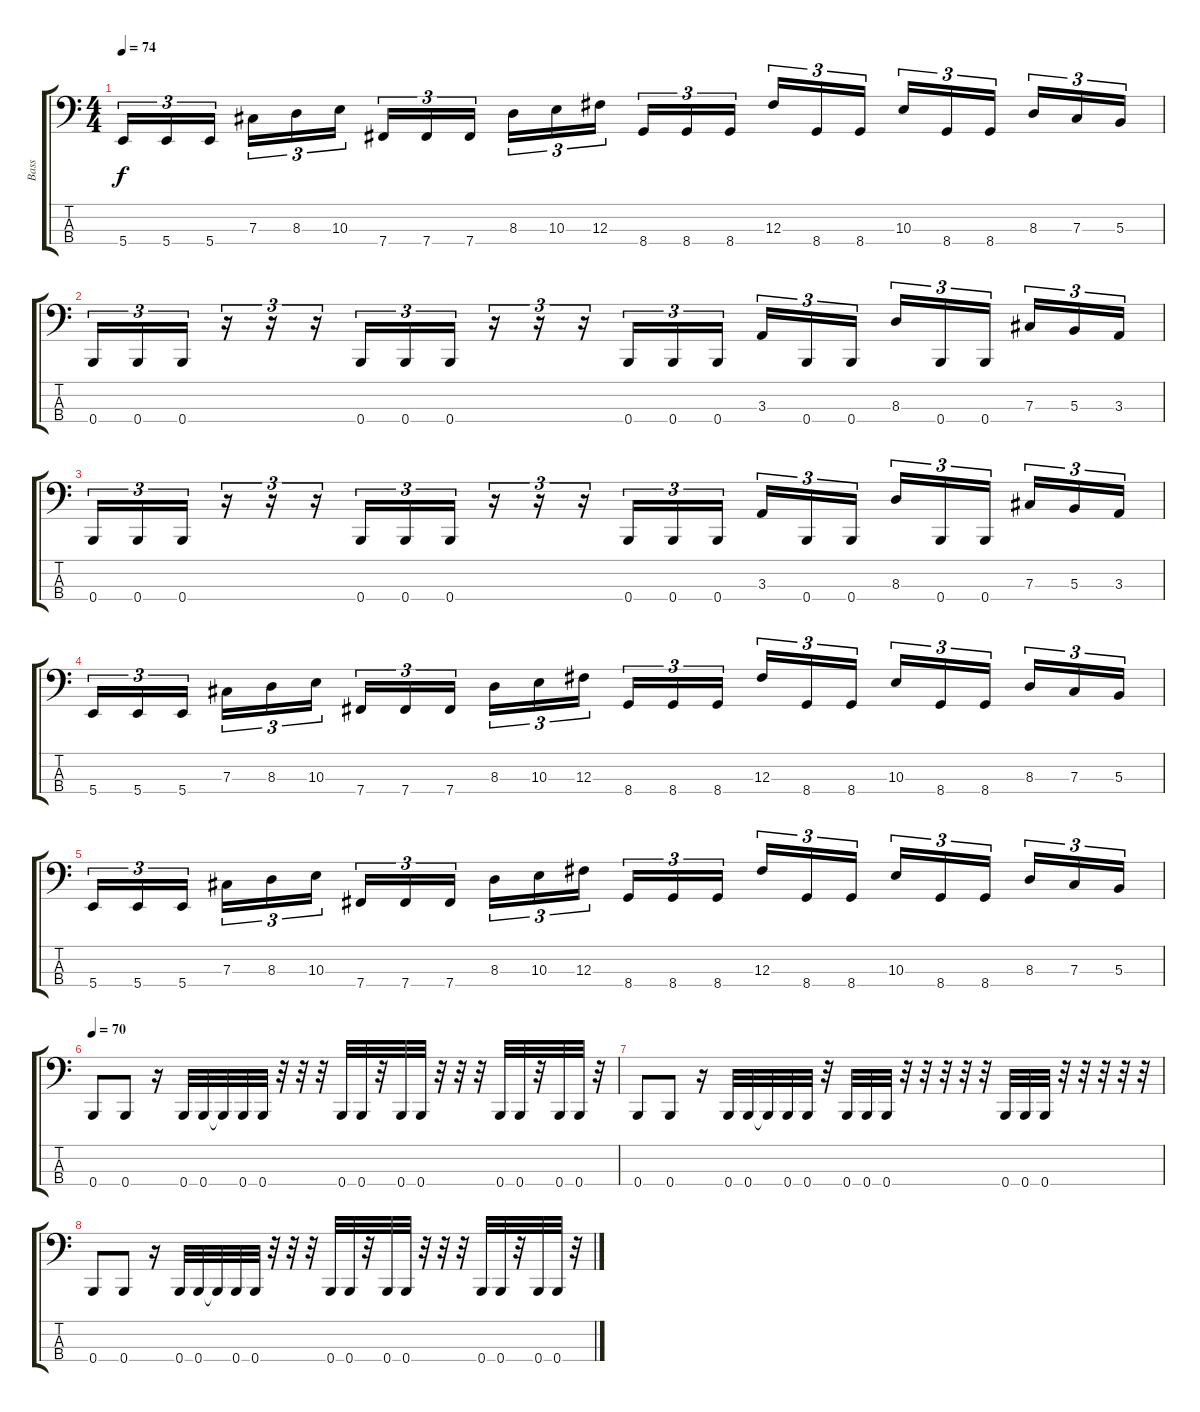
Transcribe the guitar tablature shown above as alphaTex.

\track ("Bass" "Bass") {instrument electricbasspick}
\staff {score tabs}
\tuning (E2 B1 Gb1 B0) {hide}
\ts (4 4)
\tempo 74
\clef f4
\ks c
5.4.16{tu (3 2) dy f} 5.4.16{tu (3 2)} 5.4.16{tu (3 2)} 7.3.16{tu (3 2)} 8.3.16{tu (3 2)} 10.3.16{tu (3 2)} 7.4.16{tu (3 2)} 7.4.16{tu (3 2)} 7.4.16{tu (3 2)} 8.3.16{tu (3 2)} 10.3.16{tu (3 2)} 12.3.16{tu (3 2)} 8.4.16{tu (3 2)} 8.4.16{tu (3 2)} 8.4.16{tu (3 2)} 12.3.16{tu (3 2)} 8.4.16{tu (3 2)} 8.4.16{tu (3 2)} 10.3.16{tu (3 2)} 8.4.16{tu (3 2)} 8.4.16{tu (3 2)} 8.3.16{tu (3 2)} 7.3.16{tu (3 2)} 5.3.16{tu (3 2)} |
0.4.16{tu (3 2)} 0.4.16{tu (3 2)} 0.4.16{tu (3 2)} r.16{tu (3 2)} r.16{tu (3 2)} r.16{tu (3 2)} 0.4.16{tu (3 2)} 0.4.16{tu (3 2)} 0.4.16{tu (3 2)} r.16{tu (3 2)} r.16{tu (3 2)} r.16{tu (3 2)} 0.4.16{tu (3 2)} 0.4.16{tu (3 2)} 0.4.16{tu (3 2)} 3.3.16{tu (3 2)} 0.4.16{tu (3 2)} 0.4.16{tu (3 2)} 8.3.16{tu (3 2)} 0.4.16{tu (3 2)} 0.4.16{tu (3 2)} 7.3.16{tu (3 2)} 5.3.16{tu (3 2)} 3.3.16{tu (3 2)} |
0.4.16{tu (3 2)} 0.4.16{tu (3 2)} 0.4.16{tu (3 2)} r.16{tu (3 2)} r.16{tu (3 2)} r.16{tu (3 2)} 0.4.16{tu (3 2)} 0.4.16{tu (3 2)} 0.4.16{tu (3 2)} r.16{tu (3 2)} r.16{tu (3 2)} r.16{tu (3 2)} 0.4.16{tu (3 2)} 0.4.16{tu (3 2)} 0.4.16{tu (3 2)} 3.3.16{tu (3 2)} 0.4.16{tu (3 2)} 0.4.16{tu (3 2)} 8.3.16{tu (3 2)} 0.4.16{tu (3 2)} 0.4.16{tu (3 2)} 7.3.16{tu (3 2)} 5.3.16{tu (3 2)} 3.3.16{tu (3 2)} |
5.4.16{tu (3 2)} 5.4.16{tu (3 2)} 5.4.16{tu (3 2)} 7.3.16{tu (3 2)} 8.3.16{tu (3 2)} 10.3.16{tu (3 2)} 7.4.16{tu (3 2)} 7.4.16{tu (3 2)} 7.4.16{tu (3 2)} 8.3.16{tu (3 2)} 10.3.16{tu (3 2)} 12.3.16{tu (3 2)} 8.4.16{tu (3 2)} 8.4.16{tu (3 2)} 8.4.16{tu (3 2)} 12.3.16{tu (3 2)} 8.4.16{tu (3 2)} 8.4.16{tu (3 2)} 10.3.16{tu (3 2)} 8.4.16{tu (3 2)} 8.4.16{tu (3 2)} 8.3.16{tu (3 2)} 7.3.16{tu (3 2)} 5.3.16{tu (3 2)} |
5.4.16{tu (3 2)} 5.4.16{tu (3 2)} 5.4.16{tu (3 2)} 7.3.16{tu (3 2)} 8.3.16{tu (3 2)} 10.3.16{tu (3 2)} 7.4.16{tu (3 2)} 7.4.16{tu (3 2)} 7.4.16{tu (3 2)} 8.3.16{tu (3 2)} 10.3.16{tu (3 2)} 12.3.16{tu (3 2)} 8.4.16{tu (3 2)} 8.4.16{tu (3 2)} 8.4.16{tu (3 2)} 12.3.16{tu (3 2)} 8.4.16{tu (3 2)} 8.4.16{tu (3 2)} 10.3.16{tu (3 2)} 8.4.16{tu (3 2)} 8.4.16{tu (3 2)} 8.3.16{tu (3 2)} 7.3.16{tu (3 2)} 5.3.16{tu (3 2)} |
\tempo 70
0.4.8 0.4.8 r.16 0.4.32 0.4.32 0.4{t}.32 0.4.32 0.4.32 r.32 r.32 r.32 0.4.32 0.4.32 r.32 0.4.32 0.4.32 r.32 r.32 r.32 0.4.32 0.4.32 r.32 0.4.32 0.4.32 r.32 |
0.4.8 0.4.8 r.16 0.4.32 0.4.32 0.4{t}.32 0.4.32 0.4.32 r.32 0.4.32 0.4.32 0.4.32 r.32 r.32 r.32 r.32 r.32 0.4.32 0.4.32 0.4.32 r.32 r.32 r.32 r.32 r.32 |
0.4.8 0.4.8 r.16 0.4.32 0.4.32 0.4{t}.32 0.4.32 0.4.32 r.32 r.32 r.32 0.4.32 0.4.32 r.32 0.4.32 0.4.32 r.32 r.32 r.32 0.4.32 0.4.32 r.32 0.4.32 0.4.32 r.32
